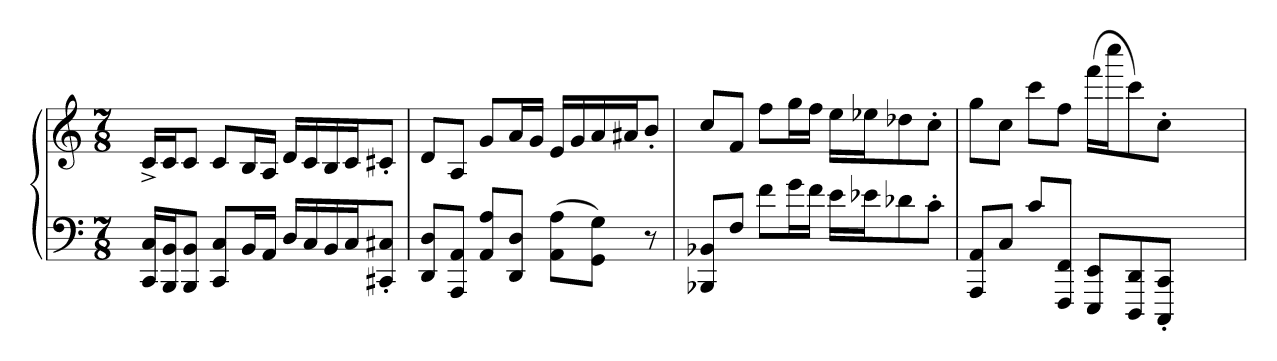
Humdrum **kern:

**kern	**kern
*part1	*part1
*staff2	*staff1
*clefF4	*clefG2
*k[]	*k[]
*C:	*C:
*M7/8	*M7/8
=1	=1
*^	*
16ryy	2...ryy	16ryy
16CCi/ 16Ci/LL	.	16c^i/LL
16BBBi/ 16BBi/J	.	16ci/J
8BBBi/ 8BBi/J	.	8ci/J
8CCi/ 8Ci/L	.	8ci/L
16BBi/L	.	16Bi/L
16AAi/JJ	.	16Ai/JJ
16Di/LL	.	16di/LL
16Ci/	.	16ci/
16BBi/	.	16Bi/
16Ci/J	.	16ci/J
8CC#Xi'/ 8C#Xi'/J	.	8c#X'i/J
*v	*v	*
=2	=2
8DDi/ 8Di/L	8di/L
8AAAi/ 8AAi/J	8Ai/J
8AAi/ 8Ai/L	8gi/L
8DDi/ 8Di/J	16ai/L
.	16gi/JJ
(8AAi\ 8Ai\L	16ei/LL
.	16gi/
8GGi\ 8Gi\J)	16ai/
.	16a#Xi/J
8r	8b'i/J
!!LO:LB:g=z
=3	=3
*^	*
8BBB-Xi/ 8BB-Xi/L	2..ryy	8cci/L
8Fi/J	.	8fi/J
8fi\L	.	8ffi\L
16gi\L	.	16ggi\L
16fi\JJ	.	16ffi\JJ
16ei\LL	.	16eei\LL
16e-Xi\J	.	16ee-Xi\J
8d-Xi\	.	8dd-Xi\
8c'i\J	.	8cc'i\J
=4	=4	=4
8AAAi/ 8AAi/L	1ryy	8ggi\L
8Ci/J	.	8cci\J
8ci/L	.	8ccci\L
8FFFi/ 8FFi/J	.	8ffi\J
8EEEi/ 8EEi/L	.	(16fffi\LL
.	.	16cccci\J
8DDDi/ 8DDi/	.	8ccci\)
8CCCi'</ 8CCi'</J	.	8cc'i\J
4Reyy	.	4Reyy
.	8ryy	.
*v	*v	*
=	=
*-	*-
